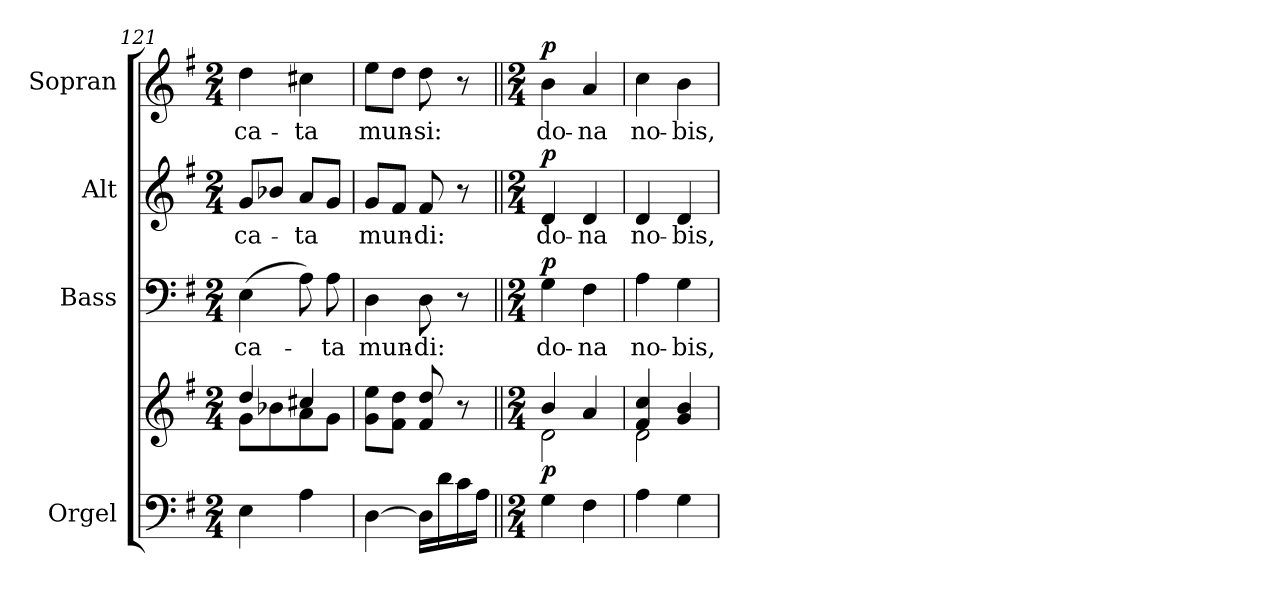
**kern	**kern	**dynam	**kern	**text	**dynam	**kern	**text	**dynam	**kern	**text	**dynam
*part4	*part4	*part4	*part3	*part3	*part3	*part2	*part2	*part2	*part1	*part1	*part1
*staff5	*staff4	*staff4/5	*staff3	*staff3	*staff3	*staff2	*staff2	*staff2	*staff1	*staff1	*staff1
*I"Orgel	*	*	*I"Bass	*	*	*I"Alt	*	*	*I"Sopran	*	*
*I'Org.	*	*	*I'B.	*	*	*I'A.	*	*	*I'S.	*	*
*clefF4	*clefG2	*	*clefF4	*	*	*clefG2	*	*	*clefG2	*	*
*k[f#]	*k[f#]	*	*k[f#]	*	*	*k[f#]	*	*	*k[f#]	*	*
*G:	*G:	*	*G:	*	*	*G:	*	*	*G:	*	*
*M2/4	*M2/4	*	*M2/4	*	*	*M2/4	*	*	*M2/4	*	*
=121	=121	=121	=121	=121	=121	=121	=121	=121	=121	=121	=121
*	*^	*	*	*	*	*	*	*	*	*	*
!	!	!	!	!	!LO:LY:b	!	!	!LO:LY:b	!	!	!LO:LY:b	!
4E\	4dd/	8g\L	.	(>4E\	-ca-	.	8g/L	-ca-	.	4dd\	-ca-	.
.	.	8b-X\	.	.	.	.	8b-X/J	.	.	.	.	.
!	!	!	!	!	!	!	!	!LO:LY:b	!	!	!LO:LY:b	!
4A\	4cc#X/	8a\	.	8A\)	.	.	8a/L	-ta	.	4cc#X\	-ta	.
!	!	!	!	!	!LO:LY:b	!	!	!	!	!	!	!
.	.	8g\J	.	8A\	-ta	.	8g/J	.	.	.	.	.
=122	=122	=122	=122	=122	=122	=122	=122	=122	=122	=122	=122	=122
!	!	!	!	!	!LO:LY:b	!	!	!LO:LY:b	!	!	!LO:LY:b	!
*	*v	*v	*	*	*	*	*	*	*	*	*	*
[4D\	8g\ 8ee\L	.	4D\	mun-	.	8g/L	mun-	.	8ee\L	mun-	.
.	8f#\ 8dd\J	.	.	.	.	8f#/J	.	.	8dd\J	.	.
!	!	!	!	!LO:LY:b	!	!	!LO:LY:b	!	!	!LO:LY:b	!
16D\LL]	8f#/ 8dd/	.	8D\	-di:	.	8f#/	-di:	.	8dd\	-si:	.
16d\	.	.	.	.	.	.	.	.	.	.	.
16c\	8r	.	8r	.	.	8r	.	.	8r	.	.
16A\JJ	.	.	.	.	.	.	.	.	.	.	.
!!LO:LB:g=z
=123||	=123||	=123||	=123||	=123||	=123||	=123||	=123||	=123||	=123||	=123||	=123||
*M2/4	*M2/4	*	*M2/4	*	*	*M2/4	*	*	*M2/4	*	*
*	*^	*	*	*	*	*	*	*	*	*	*
!	!	!	!LO:DY:b	!	!LO:LY:b	!LO:DY:a	!	!LO:LY:b	!LO:DY:a	!	!LO:LY:b	!LO:DY:a
4G\	4b/	2d\	p	4G\	do-	p	4d/	do-	p	4b\	do-	p
!	!	!	!	!	!LO:LY:b	!	!	!LO:LY:b	!	!	!LO:LY:b	!
4F#\	4a/	.	.	4F#\	-na	.	4d/	-na	.	4a/	-na	.
=124	=124	=124	=124	=124	=124	=124	=124	=124	=124	=124	=124	=124
!	!	!	!	!	!LO:LY:b	!	!	!LO:LY:b	!	!	!LO:LY:b	!
4A\	4f#/ 4cc/	2d\	.	4A\	no-	.	4d/	no-	.	4cc\	no-	.
!	!	!	!	!	!LO:LY:b	!	!	!LO:LY:b	!	!	!LO:LY:b	!
4G\	4g/ 4b/	.	.	4G\	-bis,	.	4d/	-bis,	.	4b\	-bis,	.
*	*v	*v	*	*	*	*	*	*	*	*	*	*
=	=	=	=	=	=	=	=	=	=	=	=
*-	*-	*-	*-	*-	*-	*-	*-	*-	*-	*-	*-
